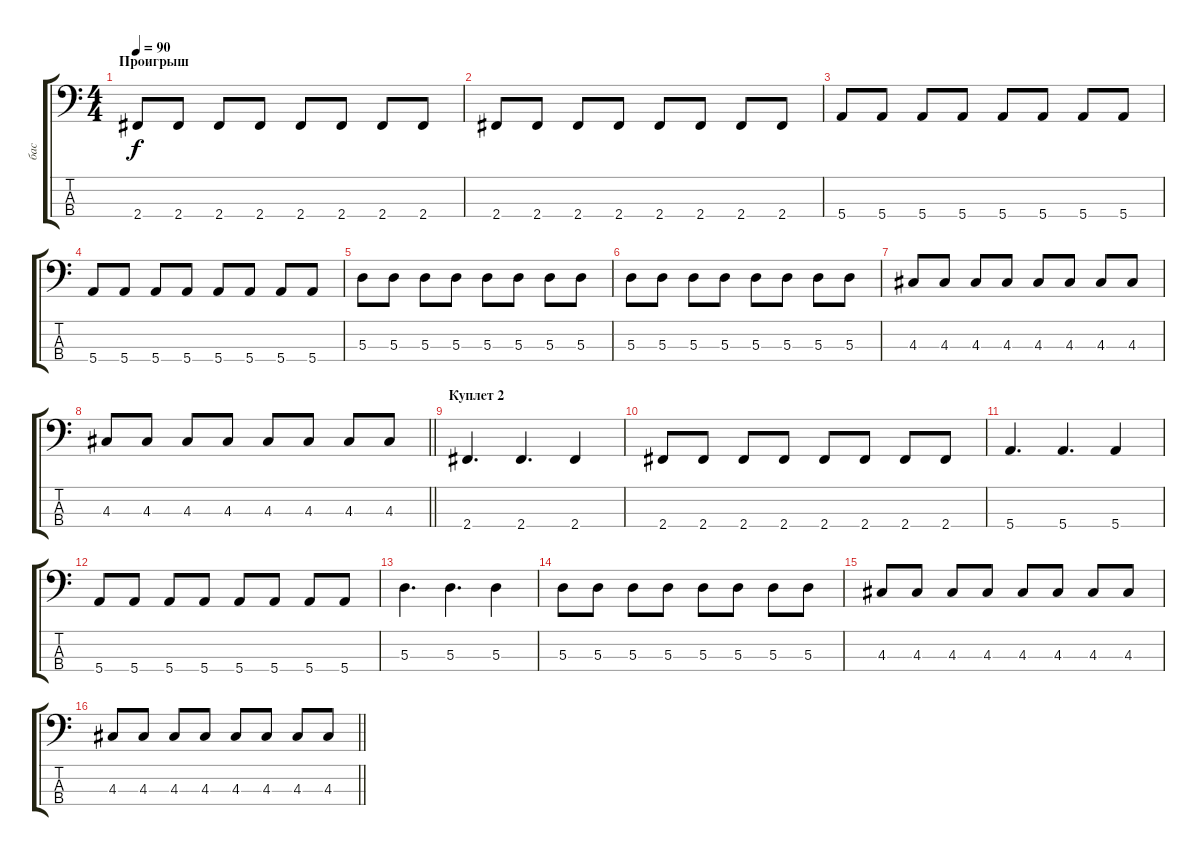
\track ("бас" "бас") {instrument electricbassfinger}
\staff {score tabs}
\tuning (G2 D2 A1 E1) {hide}
\ts (4 4)
\section ("" "Проигрыш")
\tempo 90
\clef f4
\ks c
2.4.8{dy f} 2.4.8 2.4.8 2.4.8 2.4.8 2.4.8 2.4.8 2.4.8 |
2.4.8 2.4.8 2.4.8 2.4.8 2.4.8 2.4.8 2.4.8 2.4.8 |
5.4.8 5.4.8 5.4.8 5.4.8 5.4.8 5.4.8 5.4.8 5.4.8 |
5.4.8 5.4.8 5.4.8 5.4.8 5.4.8 5.4.8 5.4.8 5.4.8 |
5.3.8 5.3.8 5.3.8 5.3.8 5.3.8 5.3.8 5.3.8 5.3.8 |
5.3.8 5.3.8 5.3.8 5.3.8 5.3.8 5.3.8 5.3.8 5.3.8 |
4.3.8 4.3.8 4.3.8 4.3.8 4.3.8 4.3.8 4.3.8 4.3.8 |
\barLineRight lightlight
4.3.8 4.3.8 4.3.8 4.3.8 4.3.8 4.3.8 4.3.8 4.3.8 |
\section ("" "Куплет 2")
2.4.4{d} 2.4.4{d} 2.4.4 |
2.4.8 2.4.8 2.4.8 2.4.8 2.4.8 2.4.8 2.4.8 2.4.8 |
5.4.4{d} 5.4.4{d} 5.4.4 |
5.4.8 5.4.8 5.4.8 5.4.8 5.4.8 5.4.8 5.4.8 5.4.8 |
5.3.4{d} 5.3.4{d} 5.3.4 |
5.3.8 5.3.8 5.3.8 5.3.8 5.3.8 5.3.8 5.3.8 5.3.8 |
4.3.8 4.3.8 4.3.8 4.3.8 4.3.8 4.3.8 4.3.8 4.3.8 |
\barLineRight lightlight
4.3.8 4.3.8 4.3.8 4.3.8 4.3.8 4.3.8 4.3.8 4.3.8
